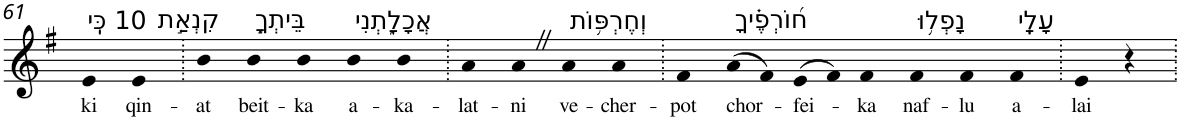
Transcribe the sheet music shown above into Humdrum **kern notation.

**kern	**text
*part1	*part1
*staff1	*staff1
*I"Piano	*
*I'Pno	*
!!LO:PB:g=z
*clefG2	*
*k[f#]	*
*G:	*
=61	=61
!LO:TX:a:t=10 כִּֽי	!
!	!LO:LY:b
4e	ki
!LO:TX:a:t=קִנְאַ֣ת	!
!	!LO:LY:b
4e	qin-
=62.	=62.
!	!LO:LY:b
4b	-at
!LO:TX:a:t=בֵּיתְךָ֣	!
!	!LO:LY:b
4b	beit-
!	!LO:LY:b
4b	-ka
!LO:TX:a:t=אֲכָלָ֑תְנִי	!
!	!LO:LY:b
4b	a-
!	!LO:LY:b
4b	-ka-
=63.	=63.
!	!LO:LY:b
4a	-lat-
!	!LO:LY:b
4aZ	-ni
!LO:TX:a:t=וְחֶרְפּ֥וֹת	!
!	!LO:LY:b
4a	ve-
!	!LO:LY:b
4a	-cher-
=64.	=64.
!	!LO:LY:b
4f#	-pot
!LO:TX:a:t=ח֝וֹרְפֶ֗יךָ	!
!	!LO:LY:b
(>8a	chor-
8f#)	.
!	!LO:LY:b
(>8e	-fei-
8f#)	.
!	!LO:LY:b
4f#	-ka
!LO:TX:a:t=נָפְל֥וּ	!
!	!LO:LY:b
4f#	naf-
!	!LO:LY:b
4f#	-lu
!LO:TX:a:t=עָלָֽי	!
!	!LO:LY:b
4f#	a-
=65.	=65.
!	!LO:LY:b
4e	-lai
4r	.
=.	=.
*-	*-
